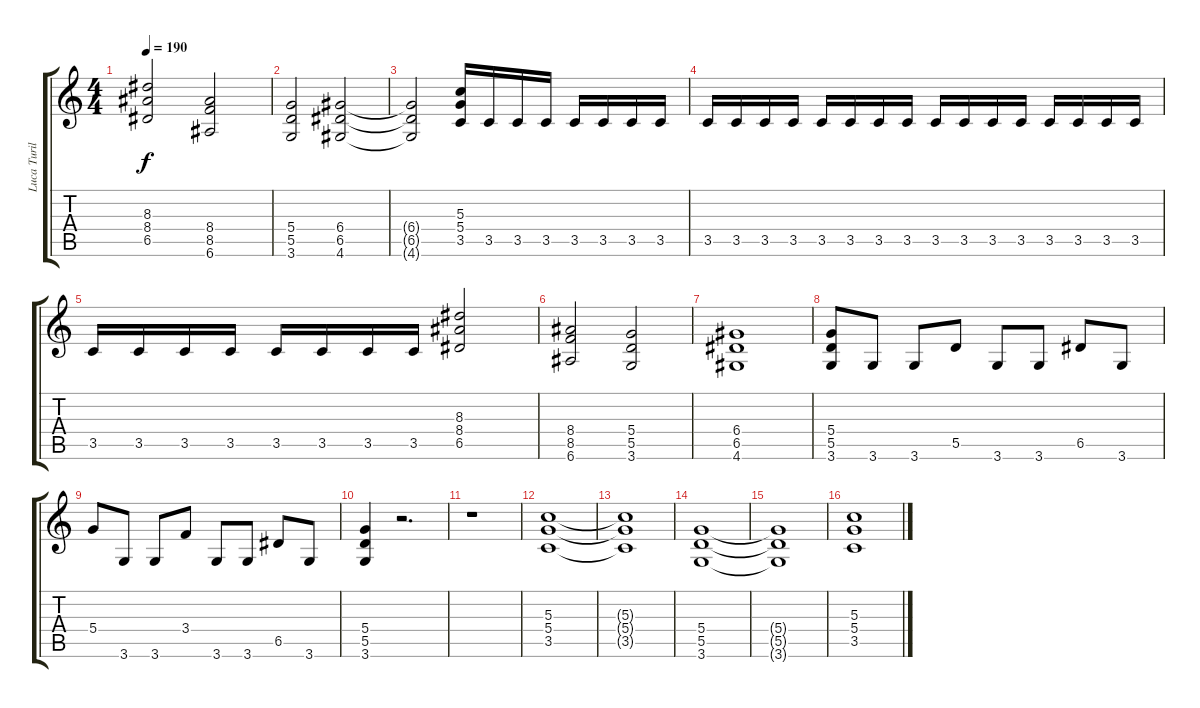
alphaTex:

\track ("Luca Turili" "Luca Turil") {instrument distortionguitar}
\staff {score tabs}
\tuning (E4 B3 G3 D3 A2 E2) {hide}
\ts (4 4)
\tempo 190
\clef g2
\ks c
(8.3 8.4 6.5).2{dy f} (8.4 8.5 6.6).2 |
(5.4 5.5 3.6).2 (6.4 6.5 4.6).2 |
(6.4{t} 6.5{t} 4.6{t}).2 (5.3 5.4 3.5).16 3.5.16 3.5.16 3.5.16 3.5.16 3.5.16 3.5.16 3.5.16 |
3.5.16 3.5.16 3.5.16 3.5.16 3.5.16 3.5.16 3.5.16 3.5.16 3.5.16 3.5.16 3.5.16 3.5.16 3.5.16 3.5.16 3.5.16 3.5.16 |
3.5.16 3.5.16 3.5.16 3.5.16 3.5.16 3.5.16 3.5.16 3.5.16 (8.3 8.4 6.5).2 |
(8.4 8.5 6.6).2 (5.4 5.5 3.6).2 |
(6.4 6.5 4.6).1 |
(5.4 5.5 3.6).8 3.6.8 3.6.8 5.5.8 3.6.8 3.6.8 6.5.8 3.6.8 |
5.4.8 3.6.8 3.6.8 3.4.8 3.6.8 3.6.8 6.5.8 3.6.8 |
(5.4 5.5 3.6).4 r.2{d} |
r.1 |
(5.3 5.4 3.5).1 |
(5.3{t} 5.4{t} 3.5{t}).1 |
(5.4 5.5 3.6).1 |
(5.4{t} 5.5{t} 3.6{t}).1 |
(5.3 5.4 3.5).1
